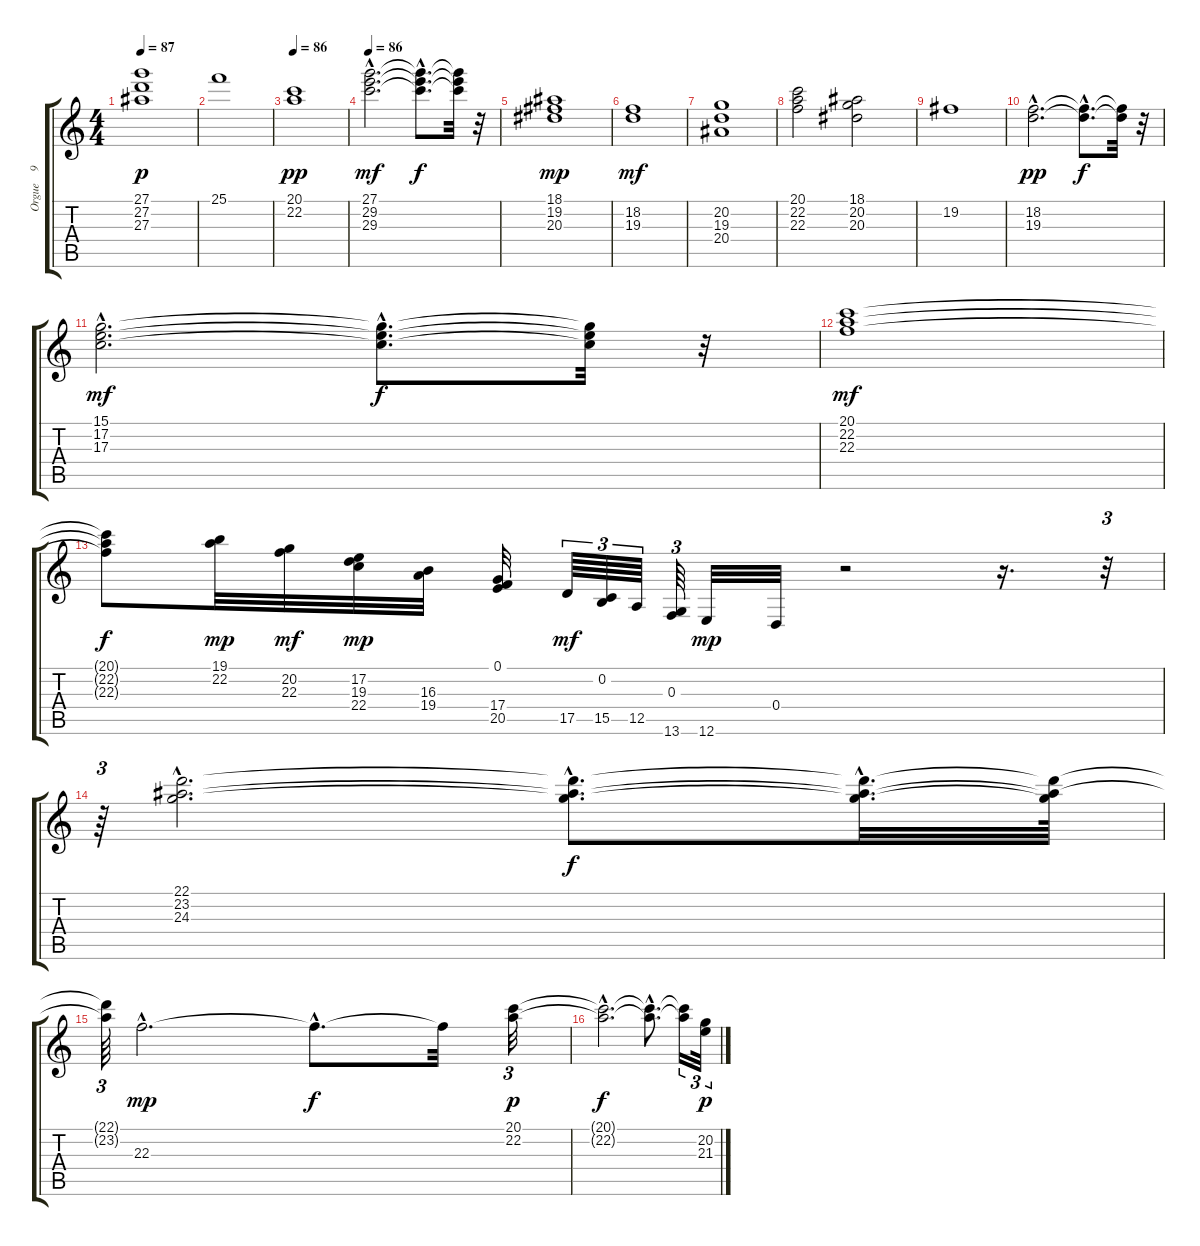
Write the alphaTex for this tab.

\track ("Orgue    9" "Orgue    9") {instrument rockorgan}
\staff {score tabs}
\tuning (E4 B3 G3 D3 A2 E2) {hide}
\ts (4 4)
\tempo 87
\clef g2
\ks c
(27.1 27.2 27.3).1{dy p} |
25.1.1 |
\tempo 86
(20.1 22.2).1{dy pp} |
\tempo 86
(27.1{hac} 29.2{hac} 29.3{hac}).2{d dy mf} (27.1{hac t} 29.2{hac t} 29.3{hac t}).8{d dy f} (27.1{t} 29.2{t} 29.3{t}).32 r.32 |
(18.1 19.2 20.3).1{dy mp} |
(18.2 19.3).1{dy mf} |
(20.2 19.3 20.4).1 |
(20.1 22.2 22.3).2 (18.1 20.2 20.3).2 |
19.2.1 |
(18.2{hac} 19.3{hac}).2{d dy pp} (18.2{hac t} 19.3{hac t}).8{d dy f} (18.2{t} 19.3{t}).32 r.32 |
(15.1{hac} 17.2{hac} 17.3{hac}).2{d dy mf} (15.1{hac t} 17.2{hac t} 17.3{hac t}).8{d dy f} (15.1{t} 17.2{t} 17.3{t}).32 r.32 |
(20.1 22.2 22.3).1{dy mf} |
(20.1{t} 22.2{t} 22.3{t}).8{dy f} (19.1 22.2).32{dy mp} (20.2 22.3).32{dy mf} (17.2 19.3 22.4).32{dy mp} (16.3 19.4).32 (0.1 17.4 20.5).32 17.5.64{tu (3 2) dy mf} (0.2 15.5).64{tu (3 2)} 12.5.64{tu (3 2)} (0.3 13.6).64{tu (3 2)} 12.6.32{dy mp} 0.4.32 r.2 r.16{d} r.32{tu (3 2)} |
r.64{tu (3 2)} (22.1{hac} 23.2{hac} 24.3{hac}).2{d} (22.1{hac t} 23.2{hac t} 24.3{hac t}).8{d dy f} (22.1{hac t} 23.2{hac t} 24.3{hac t}).32{d} (22.1{t} 23.2{t} 24.3{t}).64 |
(22.1{t} 23.2{t}).64{tu (3 2)} 22.3{hac}.2{d dy mp} 22.3{hac t}.8{d dy f} 22.3{t}.32 (20.1 22.2).32{tu (3 2) dy p} |
(20.1{hac t} 22.2{hac t}).2{d dy f} (20.1{hac t} 22.2{hac t}).8{d} (20.1{t} 22.2{t}).16{tu (3 2)} (20.2 21.3).32{tu (3 2) dy p}
